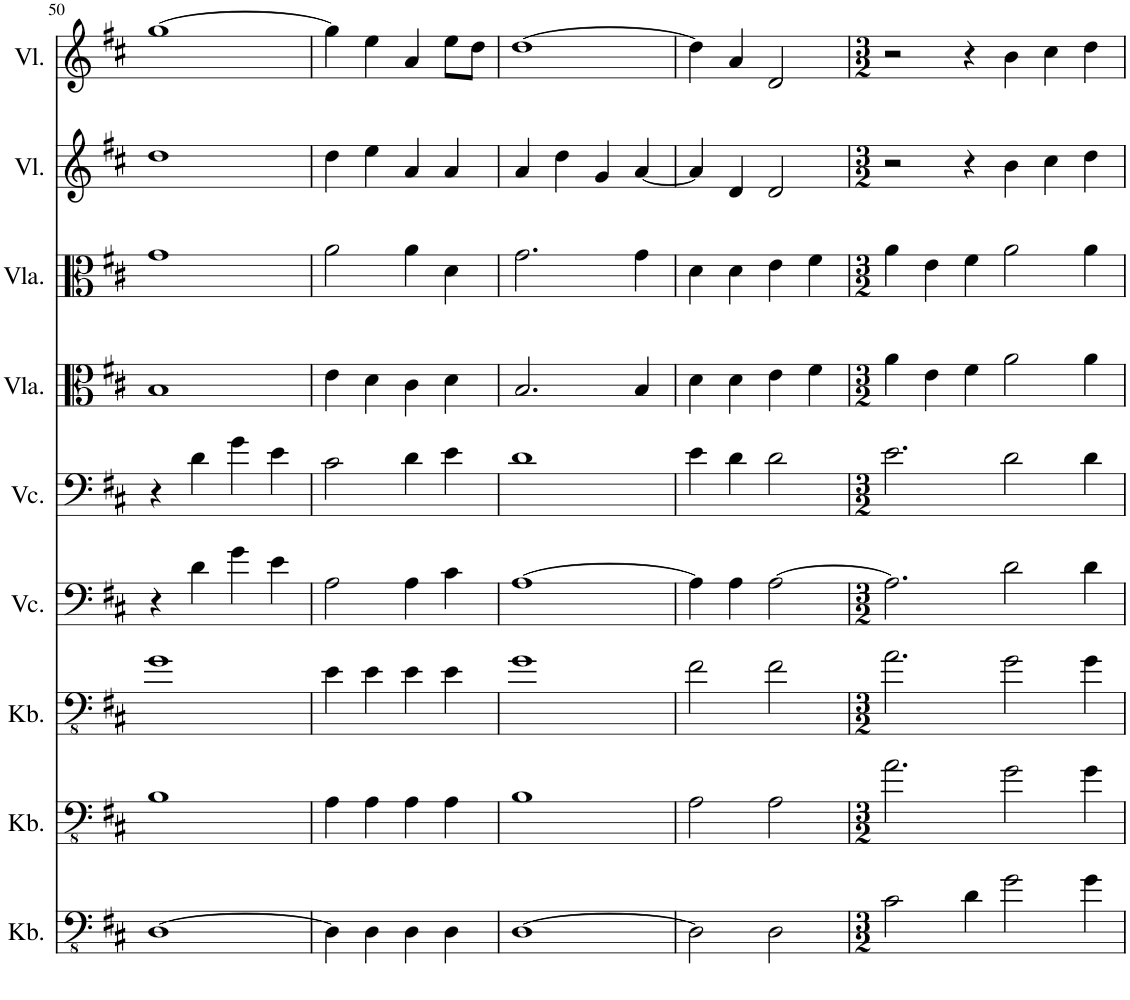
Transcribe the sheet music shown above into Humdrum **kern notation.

**kern	**kern	**kern	**kern	**kern	**kern	**kern	**kern	**kern
*part9	*part8	*part7	*part6	*part5	*part4	*part3	*part2	*part1
*staff9	*staff8	*staff7	*staff6	*staff5	*staff4	*staff3	*staff2	*staff1
*I"Kontrabass, Bass 3	*I"Kontrabass, Bass 2	*I"Kontrabass, Bass 1	*I"Violoncello, Tenor 2	*I"Violoncello, Tenor 1	*I"Bratsche, Alt 2	*I"Bratsche, Alt 1	*I"Violine, Sopran 2	*I"Violine, Sopran 1
*I'Kb.	*I'Kb.	*I'Kb.	*I'Vc.	*I'Vc.	*	*	*I'Vl.	*I'Vl.
!!LO:PB:g=z
*clefFv4	*clefFv4	*clefFv4	*clefF4	*clefF4	*clefC3	*clefC3	*clefG2	*clefG2
*Trd7c12	*Trd7c12	*Trd7c12	*	*	*	*	*	*
*k[f#c#]	*k[f#c#]	*k[f#c#]	*k[f#c#]	*k[f#c#]	*k[f#c#]	*k[f#c#]	*k[f#c#]	*k[f#c#]
*M4/4	*M4/4	*M4/4	*M4/4	*M4/4	*M4/4	*M4/4	*M4/4	*M4/4
=50	=50	=50	=50	=50	=50	=50	=50	=50
[1DD	1BB	1G	4r	4r	1B	1g	1dd	[1gg
.	.	.	4d\	4d\	.	.	.	.
.	.	.	4g\	4g\	.	.	.	.
.	.	.	4e\	4e\	.	.	.	.
=51	=51	=51	=51	=51	=51	=51	=51	=51
4DD\]	4AA\	4E\	2A\	2c#\	4e\	2a\	4dd\	4gg\]
4DD\	4AA\	4E\	.	.	4d\	.	4ee\	4ee\
4DD\	4AA\	4E\	4A\	4d\	4c#\	4a\	4a/	4a/
4DD\	4AA\	4E\	4c#\	4e\	4d\	4d\	4a/	8ee\L
.	.	.	.	.	.	.	.	8dd\J
=52	=52	=52	=52	=52	=52	=52	=52	=52
[1DD	1BB	1G	[1A	1d	2.B/	2.g\	4a/	[1dd
.	.	.	.	.	.	.	4dd\	.
.	.	.	.	.	.	.	4g/	.
.	.	.	.	.	4B/	4g\	[4a/	.
=53	=53	=53	=53	=53	=53	=53	=53	=53
2DD\]	2AA\	2F#\	4A\]	4e\	4d\	4d\	4a/]	4dd\]
.	.	.	4A\	4d\	4d\	4d\	4d/	4a/
2DD\	2AA\	2F#\	[2A\	2d\	4e\	4e\	2d/	2d/
.	.	.	.	.	4f#\	4f#\	.	.
=54	=54	=54	=54	=54	=54	=54	=54	=54
*M3/2	*M3/2	*M3/2	*M3/2	*M3/2	*M3/2	*M3/2	*M3/2	*M3/2
2C#\	2.A\	2.A\	2.A\]	2.e\	4a\	4a\	2r	2r
.	.	.	.	.	4e\	4e\	.	.
4D\	.	.	.	.	4f#\	4f#\	4r	4r
2G\	2G\	2G\	2d\	2d\	2a\	2a\	4b\	4b\
.	.	.	.	.	.	.	4cc#\	4cc#\
4G\	4G\	4G\	4d\	4d\	4a\	4a\	4dd\	4dd\
=	=	=	=	=	=	=	=	=
*-	*-	*-	*-	*-	*-	*-	*-	*-
